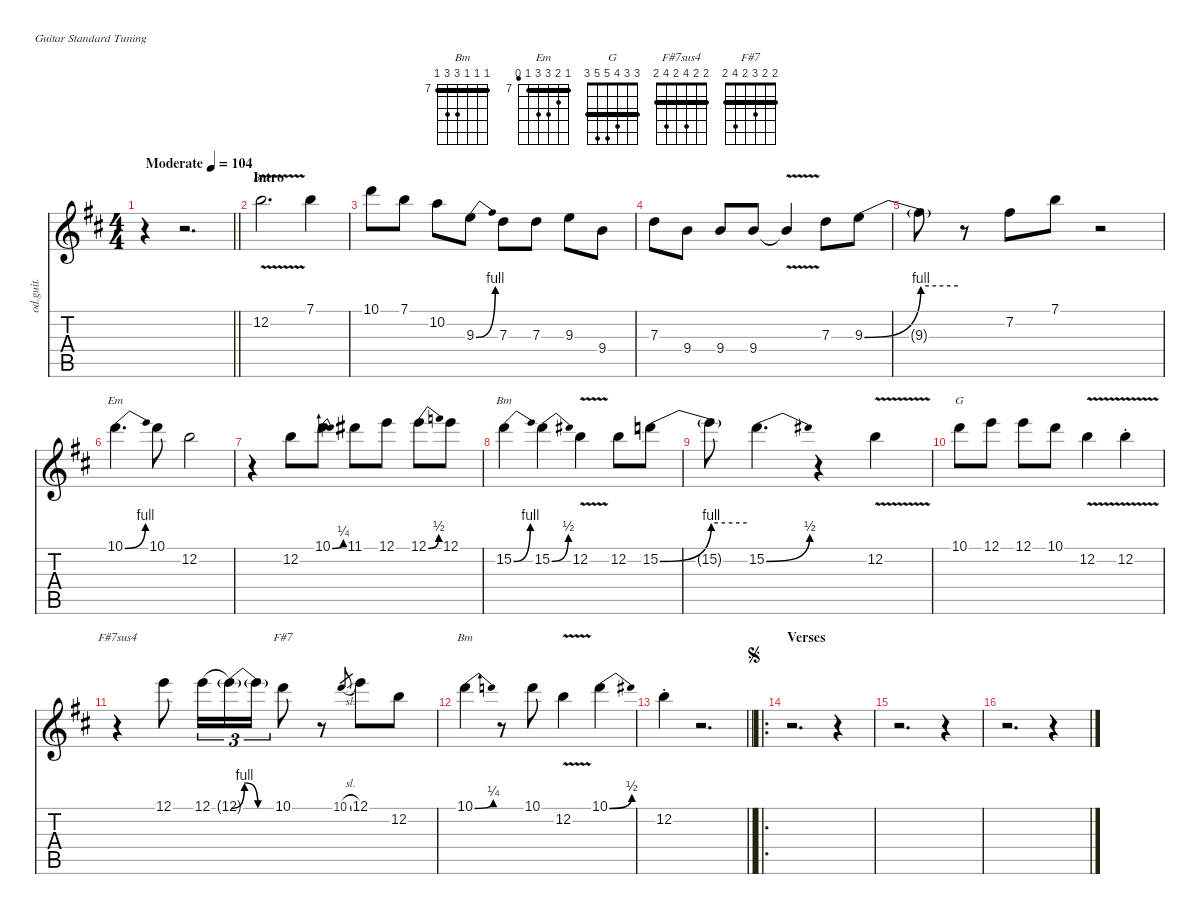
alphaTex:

\defaultSystemsLayout 4
\hideDynamics
\bracketExtendMode nobrackets
\otherSystemsTrackNameOrientation horizontal
\track ("Lead Guitar" "od.guit.") {instrument overdrivenguitar}
\staff {score tabs}
\tuning (E4 B3 G3 D3 A2 E2)
\chord ("Bm" 7 7 7 9 9 7) {firstfret 7 barre (7 7 7)}
\chord ("Em" 7 8 9 9 7 6) {firstfret 7 barre 7}
\chord ("G" 3 3 4 5 5 3) {barre (3 3)}
\chord ("F#7sus4" 2 2 4 2 4 2) {barre (2 2 2)}
\chord ("F#7" 2 2 3 2 4 2) {barre (2 2 2)}
\ts (4 4)
\beaming (8 2 2 2 2)
\tempo (104 "Moderate")
\clef g2
\barLineRight lightlight
\ks d
r.4{dy f instrument overdrivenguitar beam Down} r.2{d beam Down} |
\section ("" "Intro")
12.2{v acc forcenatural}.2{d ch "Bm" beam Down} 7.1{acc forcenatural}.4{beam Down} |
10.1{acc forcenatural}.8{beam Down} 7.1{acc forcenatural}.8{beam Down} 10.2{acc forcenatural}.8{beam Down} 9.3{be (bend 0 0 30 4) acc forcenatural}.8{beam Down} 7.3{acc forcenatural}.8{beam Down} 7.3{acc forcenatural}.8{beam Down} 9.3{acc forcenatural}.8{beam Down} 9.4{acc forcenatural}.8{beam Down} |
7.3{acc forcenatural}.8{beam Down} 9.4{acc forcenatural}.8{beam Down} 9.4{acc forcenatural}.8{beam Up} 9.4{acc forcenatural}.8{beam Up} 9.4{v t acc forcenatural}.4{beam Up} 7.3{acc forcenatural}.8{beam Down} 9.3{be (bend 0 0 60 4) acc forcenatural}.8{beam Down} |
9.3{be (hold 0 4 60 4) t}.8{beam Down} r.8{beam Down} 7.2{acc #}.8{beam Down} 7.1{acc forcenatural}.8{beam Down} r.2{beam Down} |
10.1{be (bend 0 0 30 4) acc forcenatural}.4{d ch "Em" beam Down} 10.1{acc forcenatural}.8{beam Down} 12.2{acc forcenatural}.2{beam Down} |
r.4{beam Down} 12.2{acc forcenatural}.8{beam Down} 10.1{be (bend 0 0 30 1) acc forcenatural}.8{beam Down} 11.1{acc #}.8{beam Down} 12.1{acc forcenatural}.8{beam Down} 12.1{be (bend 0 0 30 2) acc forcenatural}.8{beam Down} 12.1{acc forcenatural}.8{beam Down} |
15.2{be (bend 0 0 15 4) acc forcenatural}.4{ch "Bm" beam Down} 15.2{be (bend 0 0 15 2) acc forcenatural}.4{beam Down} 12.2{v acc forcenatural}.4{beam Down} 12.2{acc forcenatural}.8{beam Down} 15.2{be (bend 0 0 60 4) acc forcenatural}.8{beam Down} |
15.2{be (hold 0 4 60 4) t}.8{beam Down} 15.2{be (bend 0 0 15 2) acc forcenatural}.4{d beam Down} r.4{beam Down} 12.2{v acc forcenatural}.4{beam Down} |
10.1{acc forcenatural}.8{ch "G" beam Down} 12.1{acc forcenatural}.8{beam Down} 12.1{acc forcenatural}.8{beam Down} 10.1{acc forcenatural}.8{beam Down} 12.2{v acc forcenatural}.4{beam Down} 12.2{v st acc forcenatural}.4{beam Down} |
r.4{ch "F#7sus4" beam Down} 12.1{acc forcenatural}.8{beam Down} 12.1{be (hold 0 0 60 0) acc forcenatural}.16{tu (3 2) beam Down} 12.1{be (bendrelease 0 0 30 4 30 4 60 0) t acc forcenatural}.16{tu (3 2) beam Down} 12.1{be (hold 0 0 60 0) t acc forcenatural}.16{tu (3 2) beam Down} 10.1{acc forcenatural}.8{ch "F#7" beam Down} r.8{beam Down} 10.1{sl acc forcenatural}.8{gr dy mf beam Up} 12.1{acc forcenatural}.8{dy f beam Down} 12.2{acc forcenatural}.8{beam Down} |
10.1{be (bend 0 0 15 1) acc forcenatural}.4{ch "Bm" beam Down} r.8{beam Down} 10.1{acc forcenatural}.8{beam Down} 12.2{v acc forcenatural}.4{beam Down} 10.1{be (bend 0 0 15 2) acc forcenatural}.4{beam Down} |
\barLineRight lightlight
12.2{st acc forcenatural}.4{beam Down} r.2{d beam Down} |
\ro
\section ("" "Verses")
\jump segno
r.2{d beam Down} r.4{beam Down} |
r.2{d beam Down} r.4{beam Down} |
r.2{d beam Down} r.4{beam Down}
